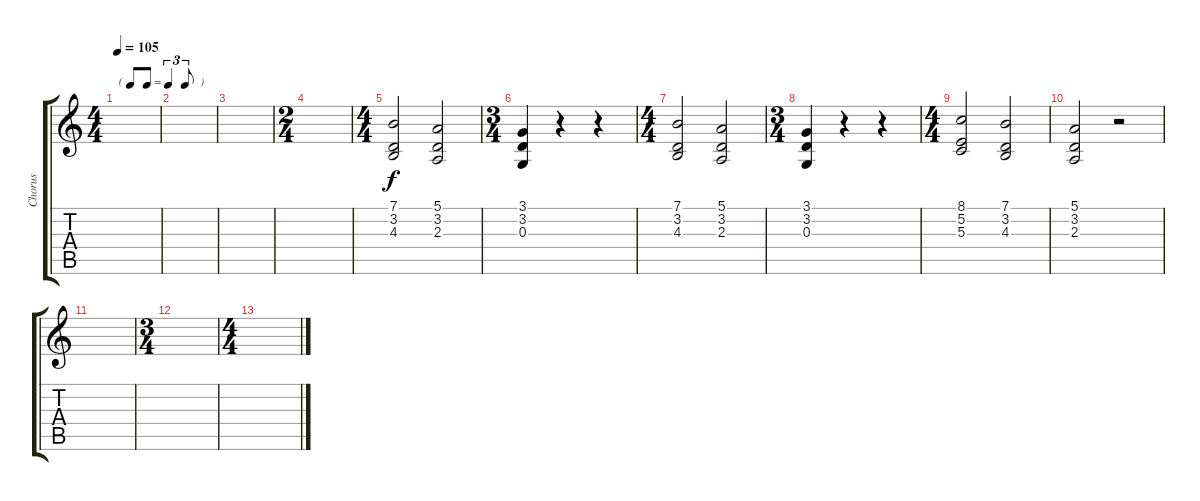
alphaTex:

\track ("Chorus" "Chorus") {instrument tenorsax}
\staff {score tabs}
\tuning (E4 B3 G3 D3 A2 E2) {hide}
\ts (4 4)
\tf triplet8th
\tempo 105
\clef g2
\ks c
|
|
|
\ts (2 4)
|
\ts (4 4)
(7.1 3.2 4.3).2 (5.1 3.2 2.3).2 |
\ts (3 4)
(3.1 3.2 0.3).4 r.4 r.4 |
\ts (4 4)
(7.1 3.2 4.3).2 (5.1 3.2 2.3).2 |
\ts (3 4)
(3.1 3.2 0.3).4 r.4 r.4 |
\ts (4 4)
(8.1 5.2 5.3).2 (7.1 3.2 4.3).2 |
(5.1 3.2 2.3).2 r.2 |
|
\ts (3 4)
|
\ts (4 4)
